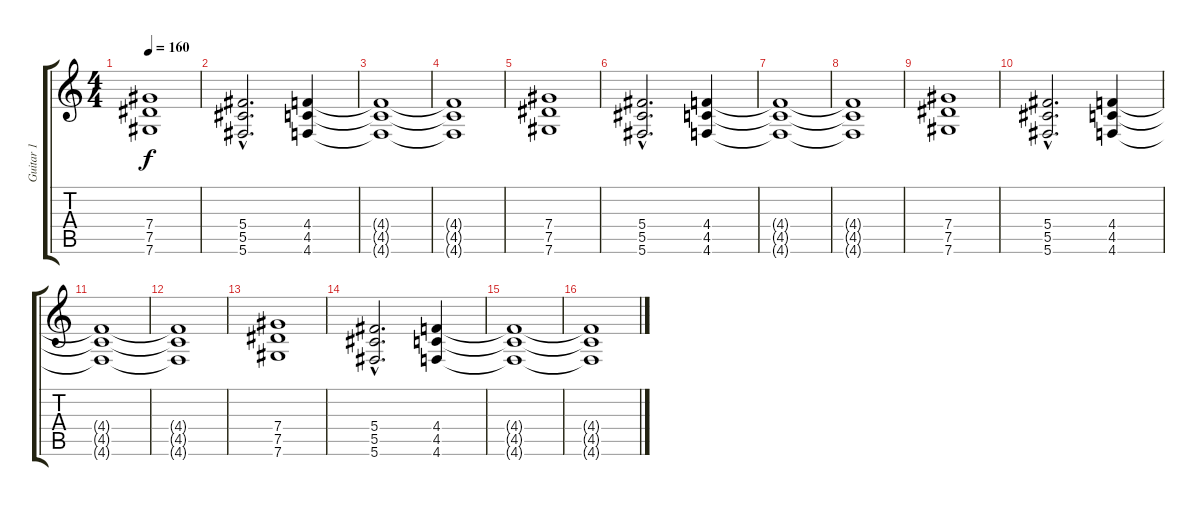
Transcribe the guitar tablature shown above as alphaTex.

\track ("Guitar 1" "Guitar 1") {instrument distortionguitar}
\staff {score tabs}
\tuning (Eb4 Bb3 Gb3 Db3 Ab2 Db2) {hide}
\ts (4 4)
\tempo 160
\clef g2
\ks c
(7.4 7.5 7.6).1{dy f} |
(5.4{hac} 5.5{hac} 5.6{hac}).2{d} (4.4 4.5 4.6).4 |
(4.4{t} 4.5{t} 4.6{t}).1 |
(4.4{t} 4.5{t} 4.6{t}).1 |
(7.4 7.5 7.6).1 |
(5.4{hac} 5.5{hac} 5.6{hac}).2{d} (4.4 4.5 4.6).4 |
(4.4{t} 4.5{t} 4.6{t}).1 |
(4.4{t} 4.5{t} 4.6{t}).1 |
(7.4 7.5 7.6).1 |
(5.4{hac} 5.5{hac} 5.6{hac}).2{d} (4.4 4.5 4.6).4 |
(4.4{t} 4.5{t} 4.6{t}).1 |
(4.4{t} 4.5{t} 4.6{t}).1 |
(7.4 7.5 7.6).1 |
(5.4{hac} 5.5{hac} 5.6{hac}).2{d} (4.4 4.5 4.6).4 |
(4.4{t} 4.5{t} 4.6{t}).1 |
(4.4{t} 4.5{t} 4.6{t}).1
